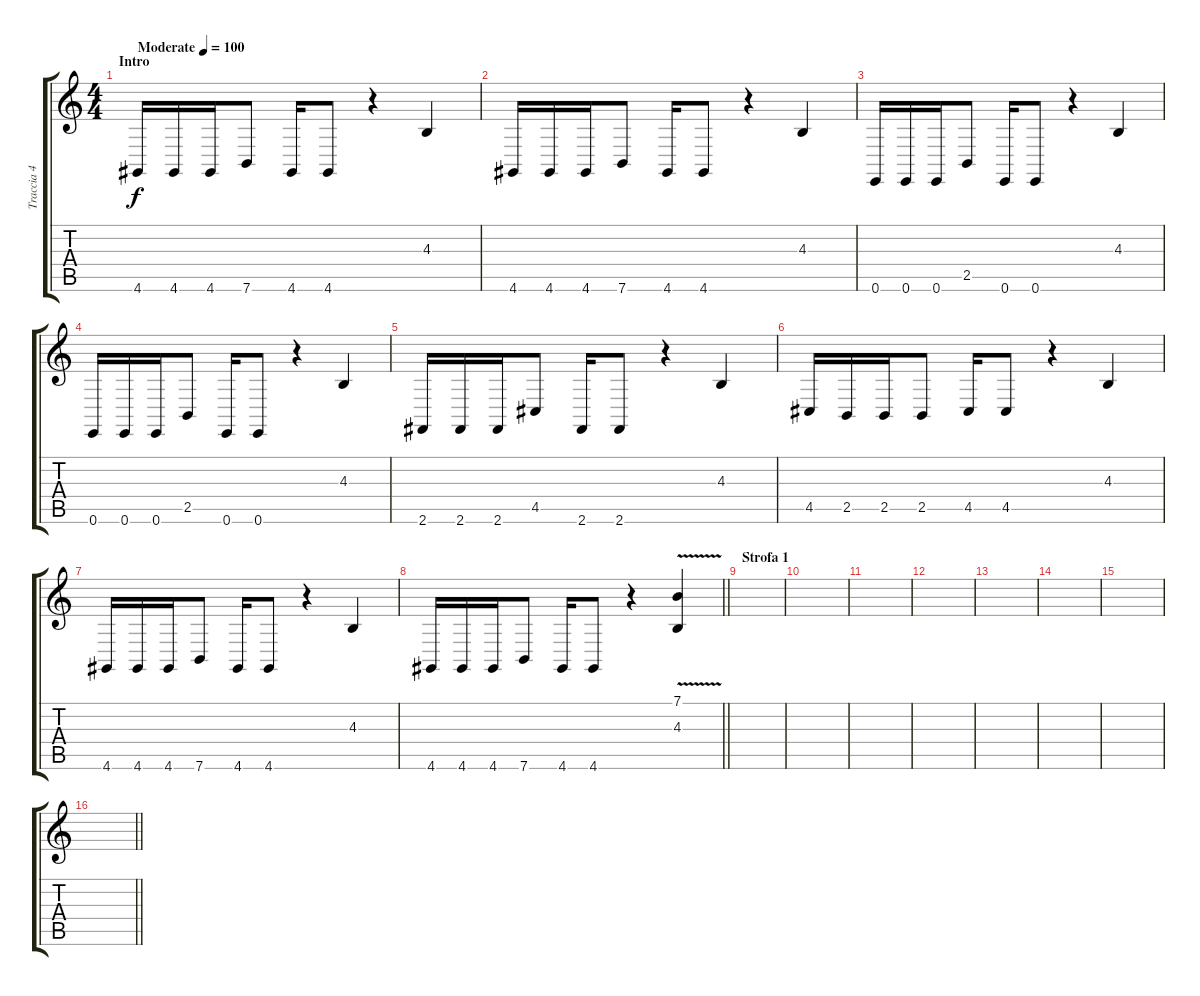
\track ("Traccia 4" "Traccia 4") {instrument lead2sawtooth}
\staff {score tabs}
\tuning (E4 B3 G3 D3 A2 E2) {hide}
\ts (4 4)
\section ("" "Intro")
\tempo (100 "Moderate")
\clef g2
\ks c
4.6.16{dy f instrument lead2sawtooth} 4.6.16 4.6.16 7.6.8 4.6.16 4.6.8 r.4 4.3.4 |
4.6.16 4.6.16 4.6.16 7.6.8 4.6.16 4.6.8 r.4 4.3.4 |
0.6.16 0.6.16 0.6.16 2.5.8 0.6.16 0.6.8 r.4 4.3.4 |
0.6.16 0.6.16 0.6.16 2.5.8 0.6.16 0.6.8 r.4 4.3.4 |
2.6.16 2.6.16 2.6.16 4.5.8 2.6.16 2.6.8 r.4 4.3.4 |
4.5.16 2.5.16 2.5.16 2.5.8 4.5.16 4.5.8 r.4 4.3.4 |
4.6.16 4.6.16 4.6.16 7.6.8 4.6.16 4.6.8 r.4 4.3.4 |
\barLineRight lightlight
4.6.16 4.6.16 4.6.16 7.6.8 4.6.16 4.6.8 r.4 (7.1{v} 4.3).4 |
\section ("" "Strofa 1")
|
|
|
|
|
|
|
\barLineRight lightlight
